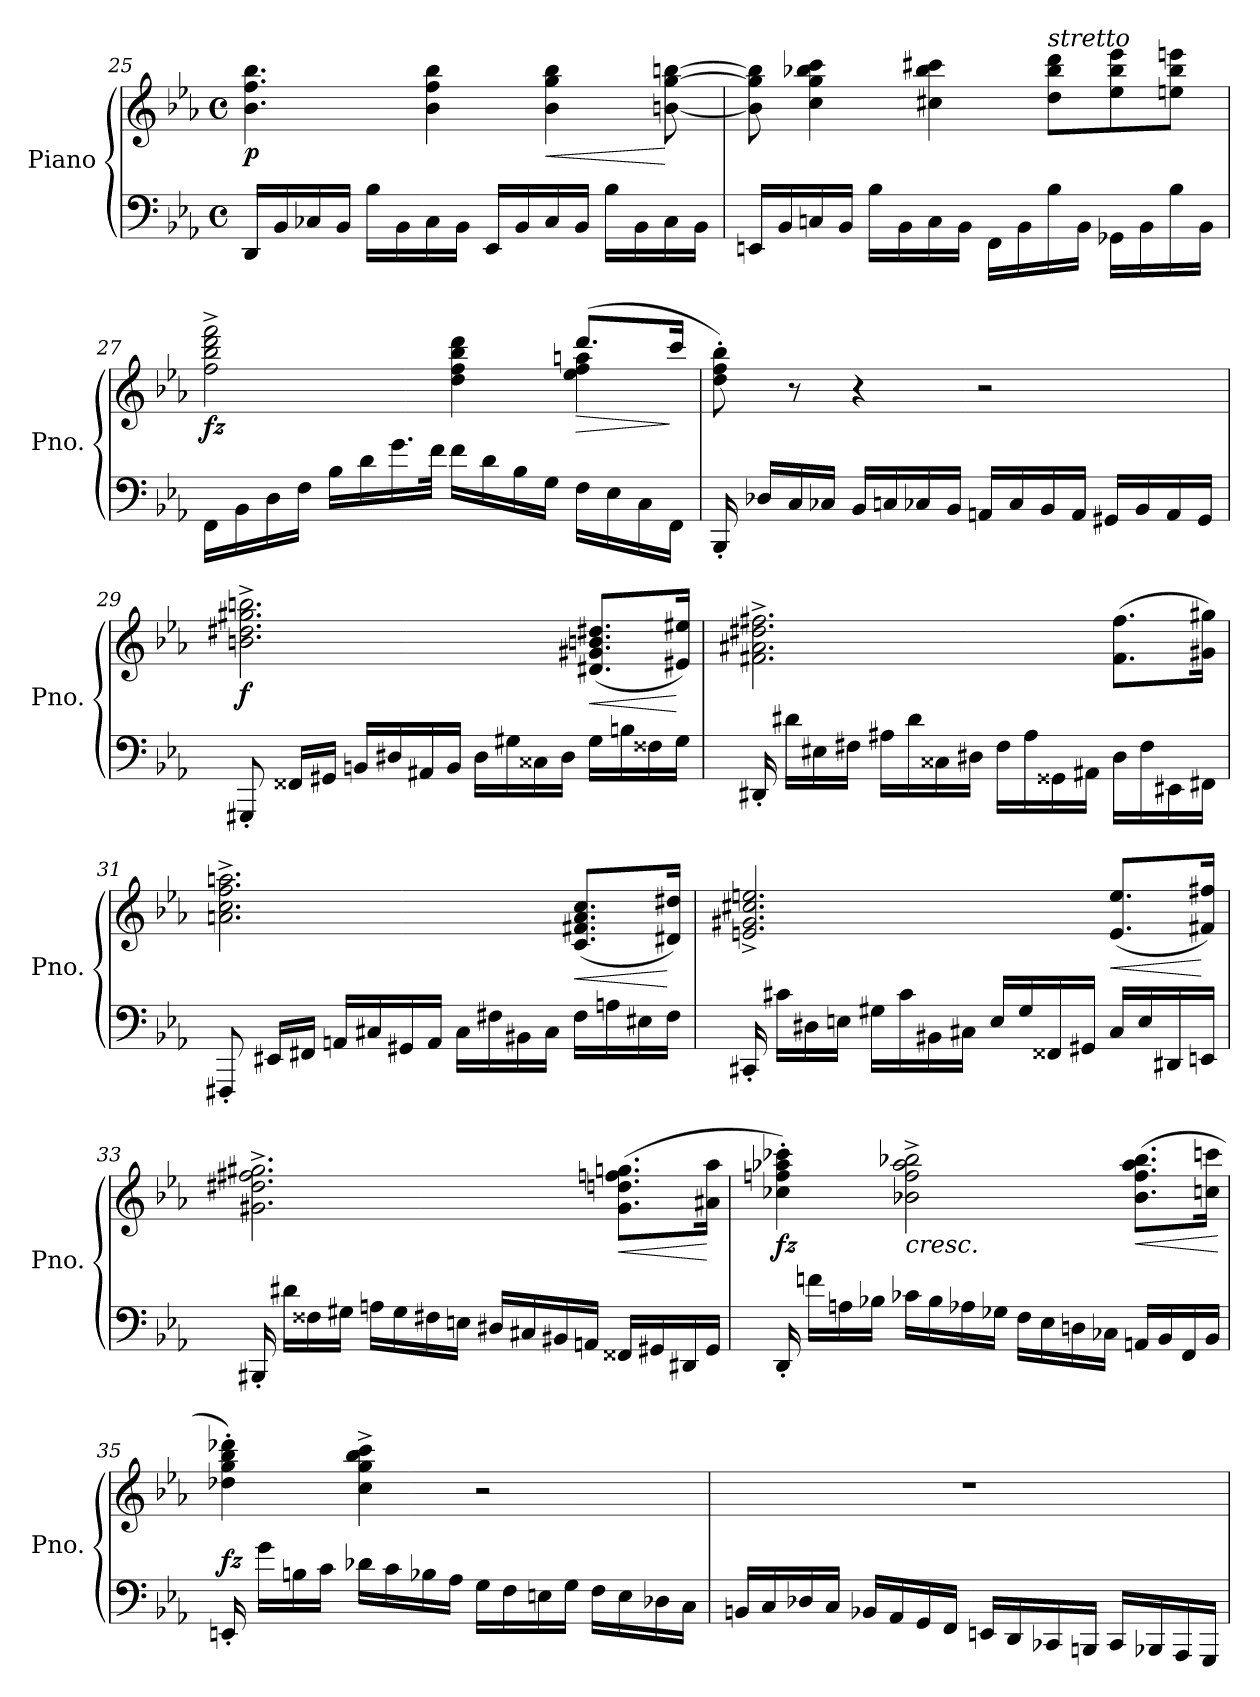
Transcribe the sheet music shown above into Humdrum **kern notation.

**kern	**kern	**dynam
*part1	*part1	*part1
*staff2	*staff1	*staff1/2
*I"Piano	*	*
*I'Pno.	*	*
*clefF4	*clefG2	*
*k[b-e-a-]	*k[b-e-a-]	*
*M4/4	*M4/4	*
*met(c)	*met(c)	*
=25	=25	=25
!	!	!LO:DY:b
16DD/LL	4.b-\ 4.ff\ 4.bb-\	p
16BB-/	.	.
16C-X/	.	.
16BB-/JJ	.	.
16B-\LL	.	.
16BB-\	.	.
16C-\	4b-\ 4ff\ 4bb-\	.
16BB-\JJ	.	.
16EE-/LL	.	.
16BB-/	.	.
!	!	!LO:HP:b
16C-/	4b-\ 4gg\ 4bb-\	<
16BB-/JJ	.	.
16B-\LL	.	.
16BB-\	.	.
16C-\	[8bn\ [8gg\ [8bbn\	[
16BB-\JJ	.	.
=26	=26	=26
16EEn/LL	8b\] 8gg\] 8bb\]	.
16BB-/	.	.
16Cn/	4cc\ 4gg\ 4bb-X\ 4ccc\	.
16BB-/JJ	.	.
16B-\LL	.	.
16BB-\	.	.
16C\	4cc#X\ 4bb-\ 4ccc#X\	.
16BB-\JJ	.	.
16FF\LL	.	.
16BB-\	.	.
!	!LO:TX:a:i:t=stretto	!
16B-\	8dd\ 8bb-\ 8ddd\L	.
16BB-\JJ	.	.
16GG-X\LL	8ee-\ 8bb-\ 8eee-\	.
16BB-\	.	.
16B-\	8een\ 8bb-\ 8eeen\J	.
16BB-\JJ	.	.
!!LO:LB:g=z
=27	=27	=27
*	*^	*
!	!	!	!LO:DY:b
16FF\LL	2.ryy	2ff\^ 2bb-\^ 2ddd\^ 2fff\^	fz
16BB-\	.	.	.
16D\	.	.	.
16F\JJ	.	.	.
16B-\LL	.	.	.
16d\	.	.	.
16.g\	.	.	.
32f\JJk	.	.	.
16f\LL	.	4dd\ 4ff\ 4bb-\ 4ddd\	.
16d\	.	.	.
16B-\	.	.	.
16G\JJ	.	.	.
!	!	!	!LO:HP:b
16F\LL	(8.ddd/L	4ee-\ 4ff\ 4aan\	>
16E-\	.	.	.
16C\	.	.	.
16FF\JJ	16ccc/Jk	.	]
*	*v	*v	*
=28	=28	=28
16BBB-'/	8dd\' 8ff\' 8bb-\')	.
16D-X/LL	.	.
16C/	8r	.
16C-X/JJ	.	.
16BB-/LL	4r	.
16Cn/	.	.
16C-X/	.	.
16BB-/JJ	.	.
16AAn/LL	2r	.
16C-/	.	.
16BB-/	.	.
16AA/JJ	.	.
16GG#X/LL	.	.
16BB-/	.	.
16AA/	.	.
16GG#/JJ	.	.
=29	=29	=29
!	!	!LO:DY:b
8GGG#X'/	2.bn\^ 2.dd#X\^ 2.gg#X\^ 2.bbn\^	f
16FF##X/LL	.	.
16GG#X/JJ	.	.
16BBn/LL	.	.
16D#X/	.	.
16AA#X/	.	.
16BB/JJ	.	.
16D#\LL	.	.
16G#X\	.	.
16C##X\	.	.
16D#\JJ	.	.
!	!	!LO:HP:b
16G#\LL	(>8.d#X/ 8.g#X/ 8.bn/ 8.dd#X/L	<
16Bn\	.	.
16F##X\	.	.
16G#\JJ	16e#X/ 16ee#X/Jk)	[
!!LO:LB:g=z
=30	=30	=30
16DD#X'/	2.f#X\^ 2.a#X\^ 2.dd#X\^ 2.ff#X\^	.
16d#X\LL	.	.
16E#X\	.	.
16F#X\JJ	.	.
16A#X\LL	.	.
16d#\	.	.
16C##X\	.	.
16D#X\JJ	.	.
16F#\LL	.	.
16A#\	.	.
16GG##X\	.	.
16AA#X\JJ	.	.
16D#\LL	(8.f#\ 8.ff#\L	.
16F#\	.	.
16EE#X\	.	.
16FF#X\JJ	16g#X\ 16gg#X\Jk)	.
=31	=31	=31
8FFF#X'/	2.an\^ 2.cc\^ 2.ff\^ 2.aan\^	.
16EE#X/LL	.	.
16FF#X/JJ	.	.
16AAn/LL	.	.
16C#X/	.	.
16GG#X/	.	.
16AA/JJ	.	.
16C#\LL	.	.
16F#X\	.	.
16BB#X\	.	.
16C#\JJ	.	.
!	!	!LO:HP:b
16F#\LL	(>8.c/ 8.f#X/ 8.a/ 8.cc/L	<
16An\	.	.
16E#X\	.	.
16F#\JJ	16d#X/ 16dd#X/Jk)	[
=32	=32	=32
16CC#X'/	2.en/^ 2.g#X/^ 2.cc#X/^ 2.een/^	.
16c#X\LL	.	.
16D#X\	.	.
16En\JJ	.	.
16G#X\LL	.	.
16c#\	.	.
16BB#X\	.	.
16C#X\JJ	.	.
16E/LL	.	.
16G#/	.	.
16FF##X/	.	.
16GG#X/JJ	.	.
!	!	!LO:HP:b
16C#/LL	(>8.e/ 8.ee/L	<
16E/	.	.
16DD#X/	.	.
16EEn/JJ	16f#X/ 16ff#X/Jk)	[
!!LO:LB:g=z
=33	=33	=33
16BBB#X'/	2.g#X\^ 2.dd#X\^ 2.ff#X\^ 2.gg#X\^	.
16d#X\LL	.	.
16F##X\	.	.
16G#X\JJ	.	.
16An\LL	.	.
16G#\	.	.
16F#X\	.	.
16En\JJ	.	.
16D#X/LL	.	.
16C#X/	.	.
16BB#X/	.	.
16AAn/JJ	.	.
!	!	!LO:HP:b
16FF##X/LL	(8.g#\ 8.ddn\ 8.ffn\ 8.ggn\L	<
16GG#X/	.	.
16DD#X/	.	.
16GG#/JJ	16a#X\ 16aa-\Jk	[
=34	=34	=34
!	!	!LO:DY:a=2
16DD'/	4cc-X\' 4ffn\' 4aa-X\' 4ccc-X\')	fz
16fn\LL	.	.
16An\	.	.
16B-X\JJ	.	.
!	!	!LO:HP:b
16c-X\LL	2b-X\^ 2ff\^ 2aa-\^ 2bb-X\^	<
16B-\	.	.
16A-X\	.	.
16G-X\JJ	.	.
16F\LL	.	.
16E-\	.	.
16Dn\	.	.
16C-X\JJ	.	.
!	!	!LO:HP:b
16AAn/LL	(8.b-\ 8.ff\ 8.aa-\ 8.bb-\L	<
16BB-/	.	.
16FF/	.	.
16BB-/JJ	16ccn\ 16cccn\Jk	.
.	.	[
=35	=35	=35
!	!	!LO:DY:a=2
16EEn'/	4dd-X\' 4gg\' 4bb-\' 4ddd-X\')	fz
16g\LL	.	.
16Bn\	.	.
16c\JJ	.	.
16d-X\LL	4cc\^ 4gg\^ 4bb-\^ 4ccc\^	.
16c\	.	.
16B-X\	.	.
16A-\JJ	.	.
16G\LL	2r	.
16F\	.	.
16En\	.	.
16G\JJ	.	.
16F\LL	.	.
16E\	.	.
16D-X\	.	.
16C\JJ	.	.
!!LO:LB:g=z
=36	=36	=36
*^	*	*
16BBn/LL	4ryy	1r	.
16C/	.	.	.
16D-X/	.	.	.
16C/JJ	.	.	.
16BB-X/LL	2.ryy	.	.
16AA-/	.	.	.
16GG/	.	.	.
16FF/JJ	.	.	.
16EEn/LL	.	.	.
16DD/	.	.	.
16CC-X/	.	.	.
16BBBn/JJ	.	.	.
16CC-/LL	.	.	.
16BBB-X/	.	.	.
16AAA-/	.	.	.
16GGG/JJ	.	.	.
*v	*v	*	*
.	.	[
=	=	=
*-	*-	*-
